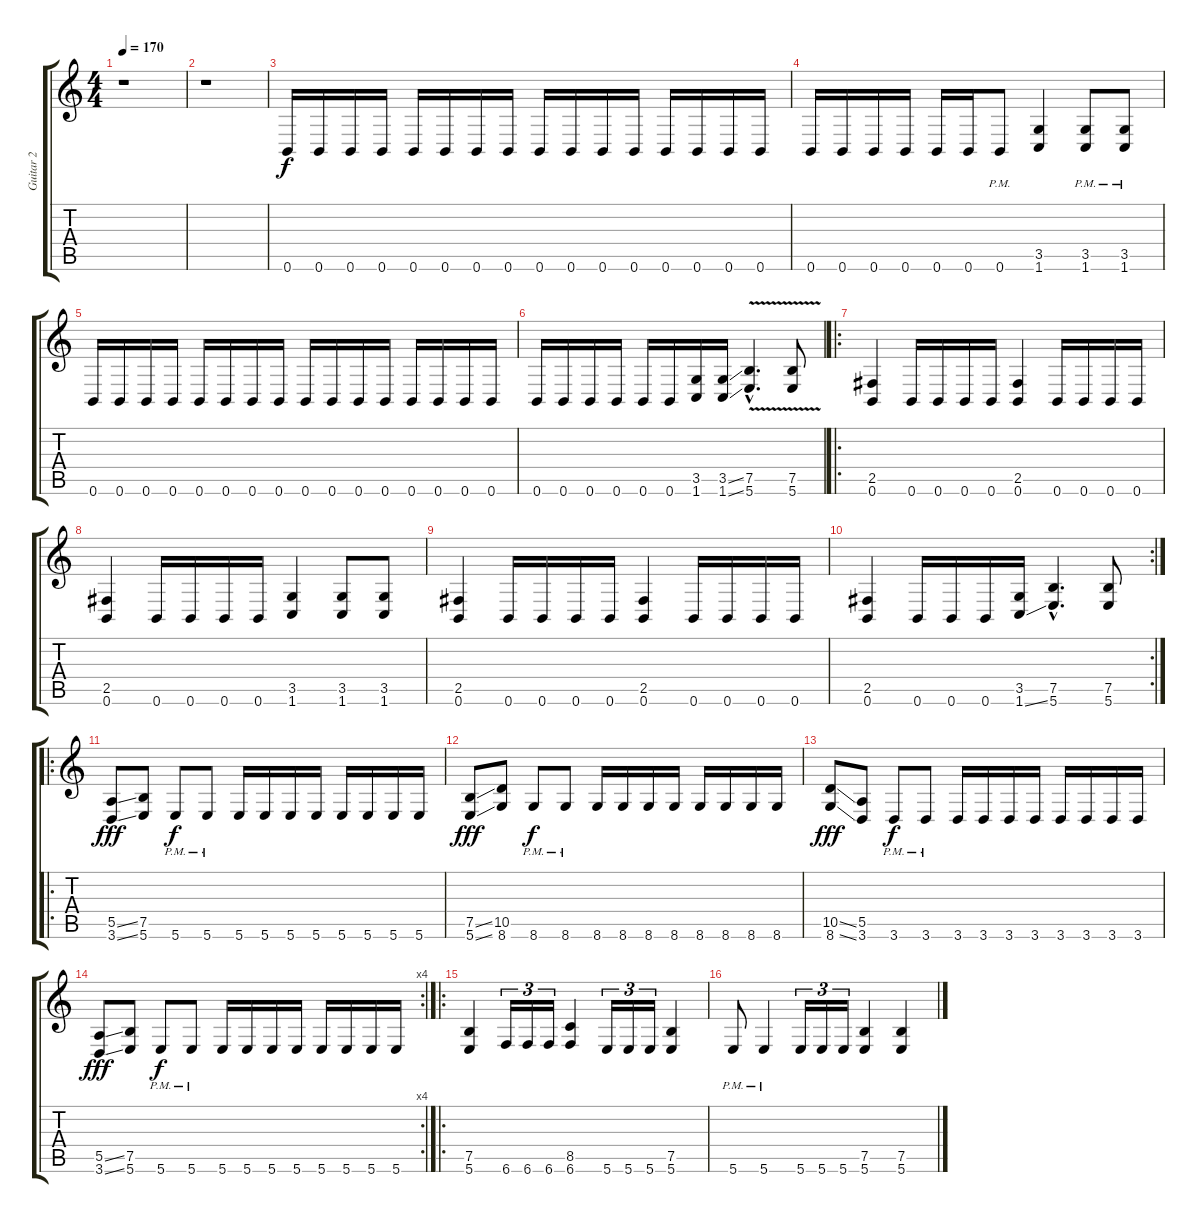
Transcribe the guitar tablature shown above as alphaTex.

\track ("Guitar 2" "Guitar 2") {instrument distortionguitar}
\staff {score tabs}
\tuning (B3 Gb3 D3 A2 E2 B1) {hide}
\ts (4 4)
\tempo 170
\clef g2
\ks c
r.1{dy f} |
r.1 |
0.6.16 0.6.16 0.6.16 0.6.16 0.6.16 0.6.16 0.6.16 0.6.16 0.6.16 0.6.16 0.6.16 0.6.16 0.6.16 0.6.16 0.6.16 0.6.16 |
0.6.16 0.6.16 0.6.16 0.6.16 0.6.16 0.6.16 0.6{pm}.8 (3.5 1.6).4 (3.5{pm} 1.6{pm}).8 (3.5{pm} 1.6{pm}).8 |
0.6.16 0.6.16 0.6.16 0.6.16 0.6.16 0.6.16 0.6.16 0.6.16 0.6.16 0.6.16 0.6.16 0.6.16 0.6.16 0.6.16 0.6.16 0.6.16 |
0.6.16 0.6.16 0.6.16 0.6.16 0.6.16 0.6.16 (3.5 1.6).16 (3.5{ss} 1.6{ss}).16 (7.5{v hac} 5.6{v hac}).4{d} (7.5{v} 5.6{v}).8 |
\ro
(2.5 0.6).4 0.6.16 0.6.16 0.6.16 0.6.16 (2.5 0.6).4 0.6.16 0.6.16 0.6.16 0.6.16 |
(2.5 0.6).4 0.6.16 0.6.16 0.6.16 0.6.16 (3.5 1.6).4 (3.5 1.6).8 (3.5 1.6).8 |
(2.5 0.6).4 0.6.16 0.6.16 0.6.16 0.6.16 (2.5 0.6).4 0.6.16 0.6.16 0.6.16 0.6.16 |
\rc 2
(2.5 0.6).4 0.6.16 0.6.16 0.6.16 (3.5 1.6{ss}).16 (7.5{hac} 5.6{hac}).4{d} (7.5 5.6).8 |
\ro
(5.5{ss} 3.6{ss}).8{dy fff} (7.5 5.6).8 5.6{pm}.8{dy f} 5.6{pm}.8 5.6.16 5.6.16 5.6.16 5.6.16 5.6.16 5.6.16 5.6.16 5.6.16 |
(7.5{ss} 5.6{ss}).8{dy fff} (10.5 8.6).8 8.6{pm}.8{dy f} 8.6{pm}.8 8.6.16 8.6.16 8.6.16 8.6.16 8.6.16 8.6.16 8.6.16 8.6.16 |
(10.5{ss} 8.6{ss}).8{dy fff} (5.5 3.6).8 3.6{pm}.8{dy f} 3.6{pm}.8 3.6.16 3.6.16 3.6.16 3.6.16 3.6.16 3.6.16 3.6.16 3.6.16 |
\rc 4
(5.5{ss} 3.6{ss}).8{dy fff} (7.5 5.6).8 5.6{pm}.8{dy f} 5.6{pm}.8 5.6.16 5.6.16 5.6.16 5.6.16 5.6.16 5.6.16 5.6.16 5.6.16 |
\ro
(7.5 5.6).4 6.6.16{tu (3 2)} 6.6.16{tu (3 2)} 6.6.16{tu (3 2)} (8.5 6.6).4 5.6.16{tu (3 2)} 5.6.16{tu (3 2)} 5.6.16{tu (3 2)} (7.5 5.6).4 |
5.6{pm}.8 5.6{pm}.4 5.6.16{tu (3 2)} 5.6.16{tu (3 2)} 5.6.16{tu (3 2)} (7.5 5.6).4 (7.5 5.6).4
